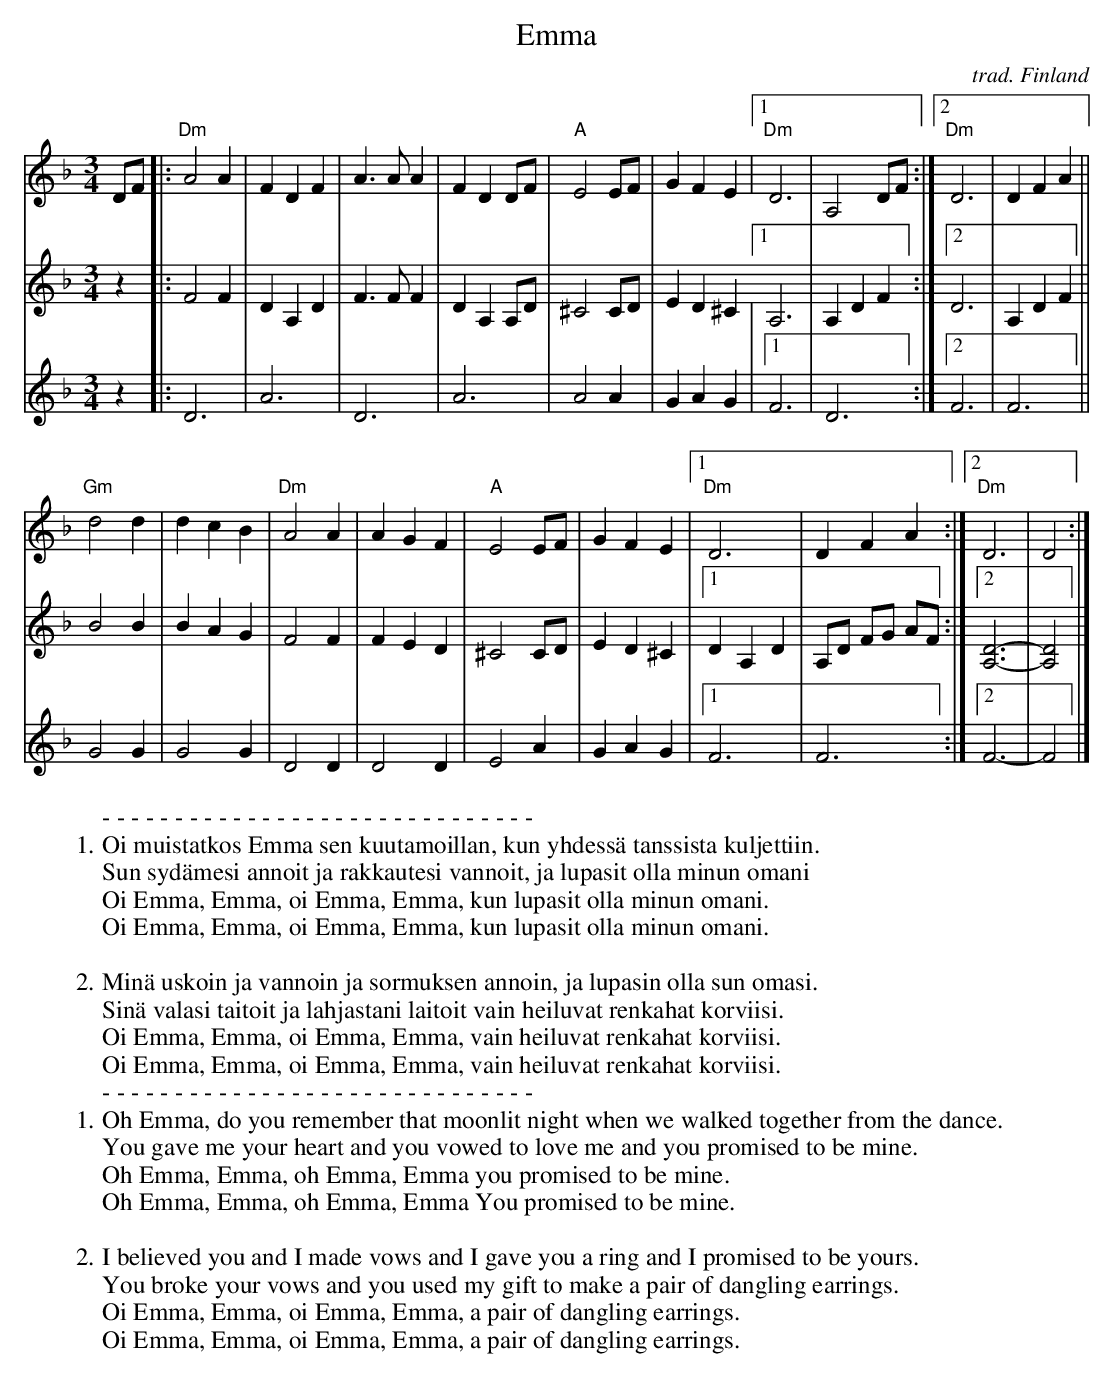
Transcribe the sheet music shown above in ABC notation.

X:1
T: Emma
O: trad. Finland
M: 3/4
L: 1/4
K: Dm
V: 1 staves=3
D/F/ |:\
"Dm"A2A | FDF | A>AA | FDD/F/ | "A"E2E/F/ | GFE |1 "Dm"D3 | A,2D/F/ :|2 "Dm"D3 | DFA ||
"Gm"d2d | dcB | "Dm"A2A | AGF | "A"E2E/F/ | GFE |1 "Dm"D3 | DFA :|2 "Dm"D3 | D2 :|
V: 2
z |:\
F2F | DA,D | F>FF | DA,A,/D/ | ^C2C/D/ | ED^C [1 A,3 | A,DF :|2 D3 | A,DF ||
B2B | BAG | F2F | FED | ^C2C/D/ | ED^C |1 DA,D | A,/D/ F/G/ A/F/ :|2 [D3-A,3-] | [D2A,2] |]
V: 3
z |:\
D3 | A3 | D3 | A3 | A2A | GAG |1 F3 | D3 :|2 F3 | F3 ||
G2G | G2G | D2D | D2D | E2A | GAG |1 F3 | F3 :|2 F3- | F2 |]
W:      - - - - - - - - - - - - - - - - - - - - - - - - - - - - - -
W:1. Oi muistatkos Emma sen kuutamoillan, kun yhdess\"a tanssista kuljettiin.
W: Sun syd\"amesi annoit ja rakkautesi vannoit, ja lupasit olla minun omani
W: Oi Emma, Emma, oi Emma, Emma, kun lupasit olla minun omani.
W: Oi Emma, Emma, oi Emma, Emma, kun lupasit olla minun omani.
W:
W:2. Min\"a uskoin ja vannoin ja sormuksen annoin, ja lupasin olla sun omasi.
W: Sin\"a valasi taitoit ja lahjastani laitoit vain heiluvat renkahat korviisi.
W: Oi Emma, Emma, oi Emma, Emma, vain heiluvat renkahat korviisi.
W: Oi Emma, Emma, oi Emma, Emma, vain heiluvat renkahat korviisi.
W:      - - - - - - - - - - - - - - - - - - - - - - - - - - - - - -
W:1. Oh Emma, do you remember that moonlit night when we walked together from the dance.
W: You gave me your heart and you vowed to love me and you promised to be mine.
W: Oh Emma, Emma, oh Emma, Emma you promised to be mine.
W: Oh Emma, Emma, oh Emma, Emma You promised to be mine.
W:
W:2. I believed you and I made vows and I gave you a ring and I promised to be yours.
W: You broke your vows and you used my gift to make a pair of dangling earrings.
W: Oi Emma, Emma, oi Emma, Emma, a pair of dangling earrings.
W: Oi Emma, Emma, oi Emma, Emma, a pair of dangling earrings.
